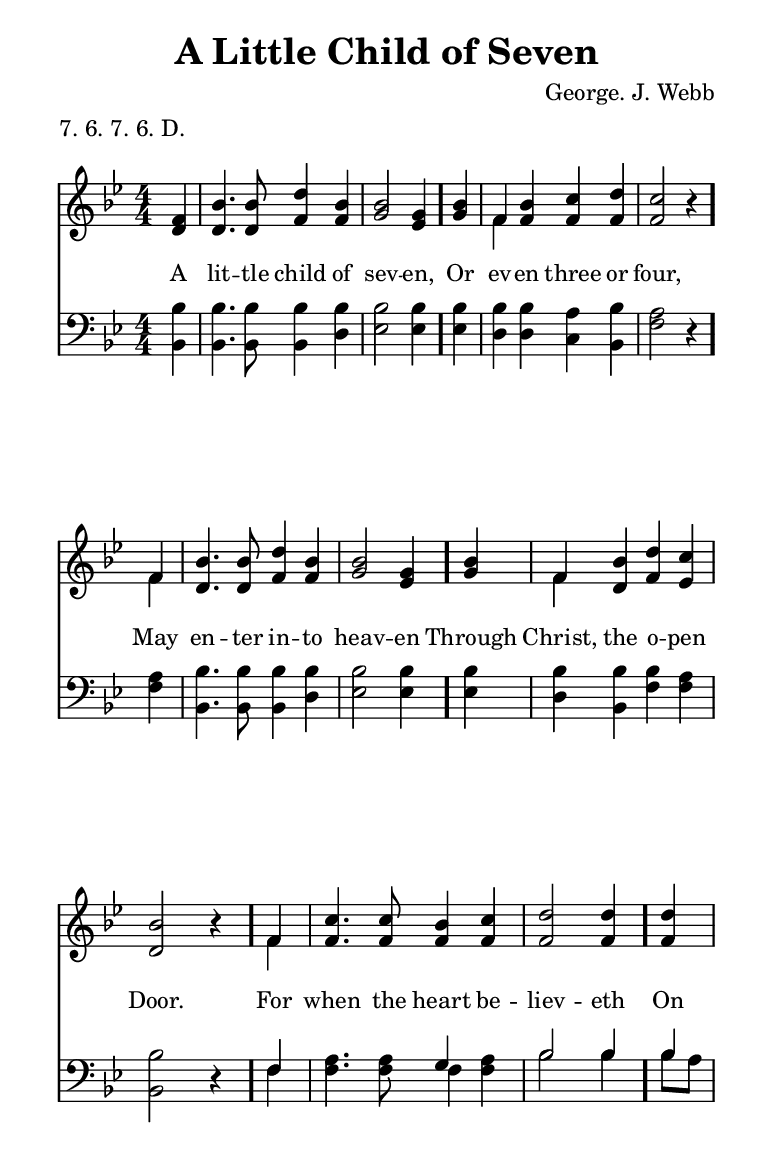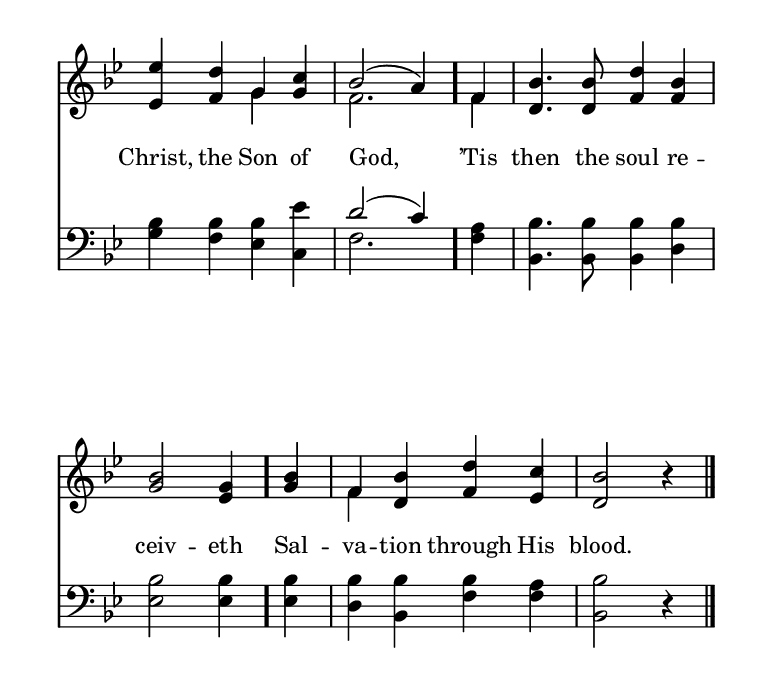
\include "common/global.ily"
\paper {
  \include "common/paper.ily"
  % TODO increase intra-system spacing
  systems-per-page = #(cond (is-eogsized 4) (#t #f))
}

\header{
  %children
  hymnnumber = "328"
  title = "A Little Child of Seven"
  tunename = "Webb" % identical to EOG220
  meter = "7. 6. 7. 6. D."
  poet = ""
  composer = "George. J. Webb"
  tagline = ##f
}

global = {
  \include "common/overrides.ily"
  \override Staff.TimeSignature.style = #'numbered
  \time 4/4
  \override Score.MetronomeMark.transparent = ##t % hide all fermata changes too
  \tempo 4=90
  \key bes \major
  \partial 4
  \autoBeamOff
}

patternA = { c4 | c4. c8 c4 c | c2 c4 }
patternB = { c4 | c c c c | c2 c4 }
patternC = { c4 | c4 c c, c | c2( c4) }
patternD = { c4 | c4 c c, c | c2. }
patternE = { c8[ c] | c4 c c, c | c2. }

notesSoprano = {
\global
\relative c' {

  f4 | bes4. bes8 d4 bes | bes2 g4
  bes4 | f bes c d | c2 r4 \eogbreak
  f,4 | bes4. bes8 d4 bes | bes2 g4
  bes4 | f bes d c | bes2 r4 \eogbreak

  f4 | c'4. c8 bes4 c | d2 d4
  d4 | ees4 d g, c | bes2( a4) \eogbreak
  f4 | bes4. bes8 d4 bes | bes2 g4
  bes4 | f bes d c | bes2 r4

  \bar "|."

}
}

notesAlto = {
\global
\relative e' {

  \changePitch \patternA { d | d d f f | g ees }
  \changePitch \patternB { g | f f f f | f r }
  \changePitch \patternA { f | d d f f | g ees }
  \changePitch \patternB { g | f d f ees | d r }

  \changePitch \patternA { f | f f f f | f f }
  \changePitch \patternD { f | ees f g g | f }
  \changePitch \patternA { f | d d f f | g ees }
  \changePitch \patternB { g | f d f ees | d r }

}
}

notesTenor = {
\global
\relative a {

  \changePitch \patternA { bes | bes bes bes bes | bes bes }
  \changePitch \patternB { bes | bes bes a bes | a r }
  \changePitch \patternA { a | bes bes bes bes | bes bes }
  \changePitch \patternB { bes | bes bes bes a | bes r }

  \changePitch \patternA { f | a a g a | bes bes }
  \changePitch \patternC { bes | bes bes bes ees | d c }
  \changePitch \patternA { a | bes bes bes bes | bes bes }
  \changePitch \patternB { bes | bes bes bes a | bes r }

}
}

notesBass = {
\global
\relative f, {

  \changePitch \patternA { bes | bes bes bes d | ees ees }
  \changePitch \patternB { ees | d d c bes | f' r }
  \changePitch \patternA { f | bes, bes bes d | ees ees }
  \changePitch \patternB { ees | d bes f' f | bes, r }

  \changePitch \patternA { f' | f f f f | bes bes }
  \changePitch \patternE { bes a | g f ees c | f }
  \changePitch \patternA { f | bes, bes bes d | ees ees }
  \changePitch \patternB { ees | d bes f' f | bes, r }

}
}

wordsA = \lyricmode {

A lit -- tle child of sev -- en, \bar "."
Or ev -- en three or four, \bar "."
May en -- ter in -- to heav -- en \bar "."
Through Christ, the o -- pen Door. \bar "."
For when the heart be -- liev -- eth \bar "."
On Christ, the Son of God, \bar "."
’Tis then the soul re -- ceiv -- eth \bar "."
Sal -- va -- tion through His blood. \bar "."

}

\score {
  \context ChoirStaff <<
    \context Staff = upper <<
      \set Staff.autoBeaming = ##f
      \set ChoirStaff.systemStartDelimiter = #'SystemStartBar
      \set ChoirStaff.printPartCombineTexts = ##f
      \partcombine #'(2 . 9) \notesSoprano \notesAlto
      \context NullVoice = sopranos { \voiceOne << \notesSoprano >> }
      \context NullVoice = altos { \voiceTwo << \notesAlto >> }
      \context Lyrics = one   \lyricsto sopranos \wordsA
    >>
    \context Staff = men <<
      \set Staff.autoBeaming = ##f
      \clef bass
      \set ChoirStaff.printPartCombineTexts = ##f
      \partcombine #'(2 . 9) \notesTenor \notesBass
      \context NullVoice = tenors { \voiceOne << \notesTenor >> }
      \context NullVoice = basses { \voiceTwo << \notesBass >> }
    >>
  >>
  \layout {
    \include "common/layout.ily"
  }
  \midi{
    \include "common/midi.ily"
  }
}

\version "2.19.49"  % necessary for upgrading to future LilyPond versions.

% vi:set et ts=2 sw=2 ai nocindent syntax=lilypond:
